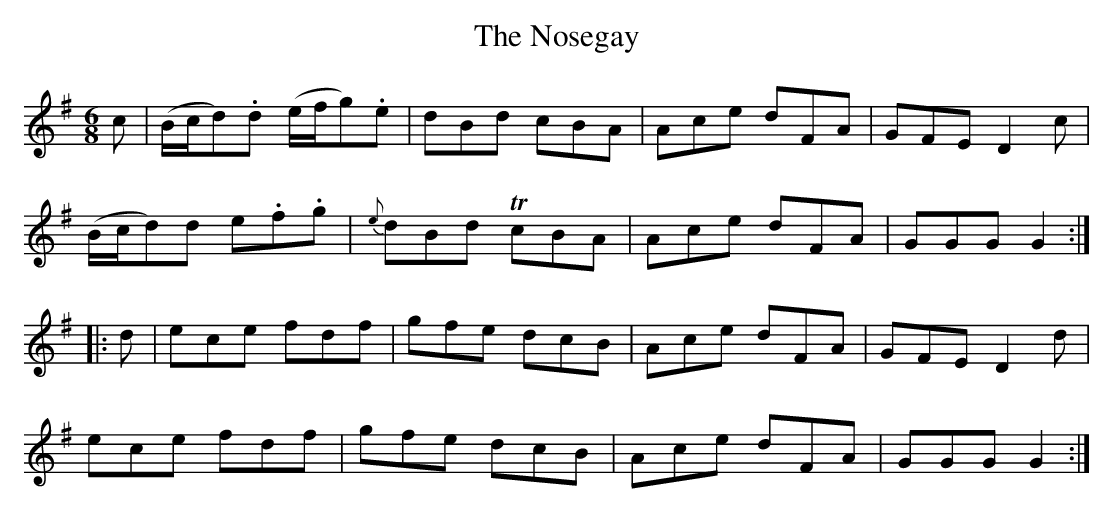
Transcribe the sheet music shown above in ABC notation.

X:1
T:Nosegay, The
M:6/8
L:1/8
K:G
c|(B/c/d).d (e/f/g).e|dBd cBA|Ace dFA|GFE D2c|
(B/c/d)d e.f.g|{e}dBd TcBA|Ace dFA|GGG G2:|
|:d|ece fdf|gfe dcB|Ace dFA|GFE D2d|
ece fdf|gfe dcB|Ace dFA|GGG G2:|
